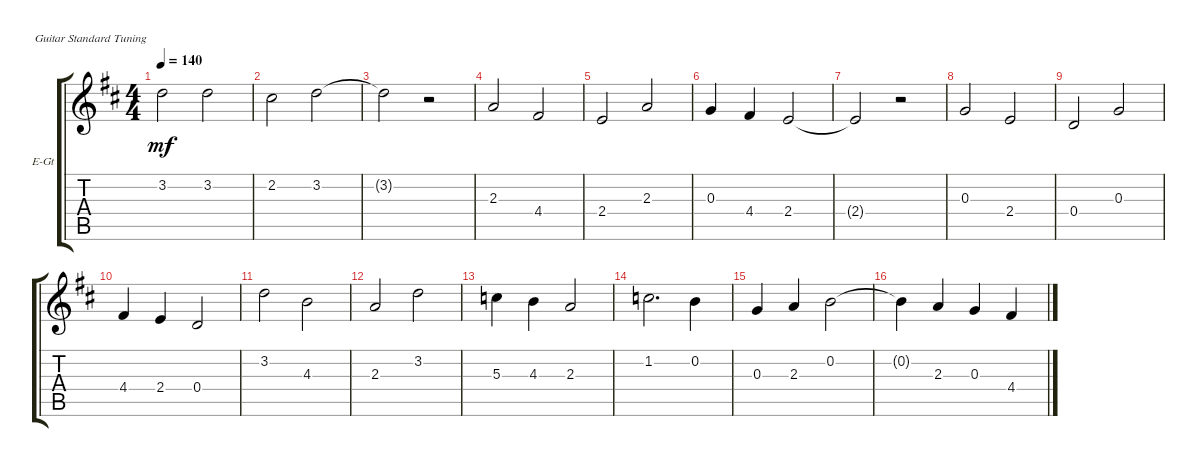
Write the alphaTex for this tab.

\defaultSystemsLayout 4
\bracketExtendMode groupsimilarinstruments
\firstSystemTrackNameOrientation horizontal
\otherSystemsTrackNameOrientation horizontal
\track ("Art's Voice" "E-Gt") {instrument electricguitarclean}
\staff {score tabs}
\tuning (E4 B3 G3 D3 A2 E2)
\ts (4 4)
\tempo 140
\clef g2
\ks d
3.2{t}.2{dy mf} 3.2.2 |
2.2.2 3.2.2 |
3.2{t}.2 r.2 |
2.3.2 4.4.2 |
2.4.2 2.3.2 |
0.3.4 4.4.4 2.4.2 |
2.4{t}.2 r.2 |
0.3.2 2.4.2 |
0.4.2 0.3.2 |
4.4.4 2.4.4 0.4.2 |
3.2.2 4.3.2 |
2.3.2 3.2.2 |
5.3.4 4.3.4 2.3.2 |
1.2.2{d} 0.2.4 |
0.3.4 2.3.4 0.2.2 |
0.2{t}.4 2.3.4 0.3.4 4.4.4
